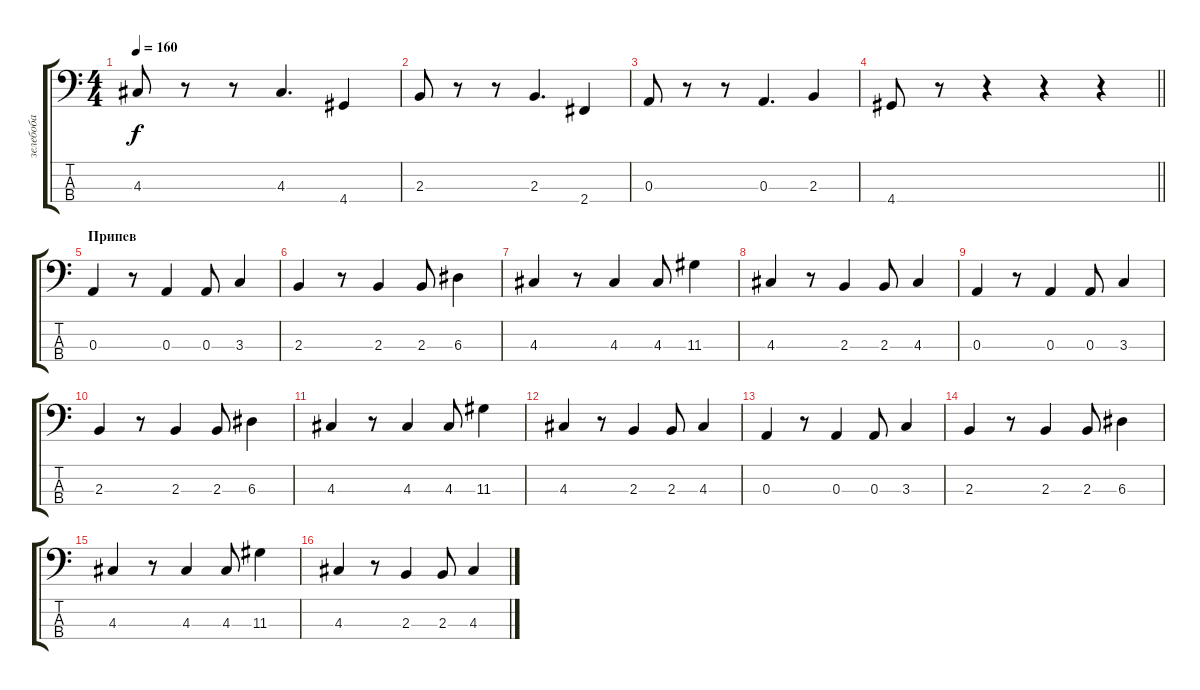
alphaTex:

\track ("зелебоба" "зелебоба") {instrument electricbassfinger}
\staff {score tabs}
\tuning (G2 D2 A1 E1) {hide}
\ts (4 4)
\tempo 160
\clef f4
\ks c
4.3.8{dy f} r.8 r.8 4.3.4{d} 4.4.4 |
2.3.8 r.8 r.8 2.3.4{d} 2.4.4 |
0.3.8 r.8 r.8 0.3.4{d} 2.3.4 |
\barLineRight lightlight
4.4.8 r.8 r.4 r.4 r.4 |
\section ("" "Припев")
0.3.4 r.8 0.3.4 0.3.8 3.3.4 |
2.3.4 r.8 2.3.4 2.3.8 6.3.4 |
4.3.4 r.8 4.3.4 4.3.8 11.3.4 |
4.3.4 r.8 2.3.4 2.3.8 4.3.4 |
0.3.4 r.8 0.3.4 0.3.8 3.3.4 |
2.3.4 r.8 2.3.4 2.3.8 6.3.4 |
4.3.4 r.8 4.3.4 4.3.8 11.3.4 |
4.3.4 r.8 2.3.4 2.3.8 4.3.4 |
0.3.4 r.8 0.3.4 0.3.8 3.3.4 |
2.3.4 r.8 2.3.4 2.3.8 6.3.4 |
4.3.4 r.8 4.3.4 4.3.8 11.3.4 |
4.3.4 r.8 2.3.4 2.3.8 4.3.4
